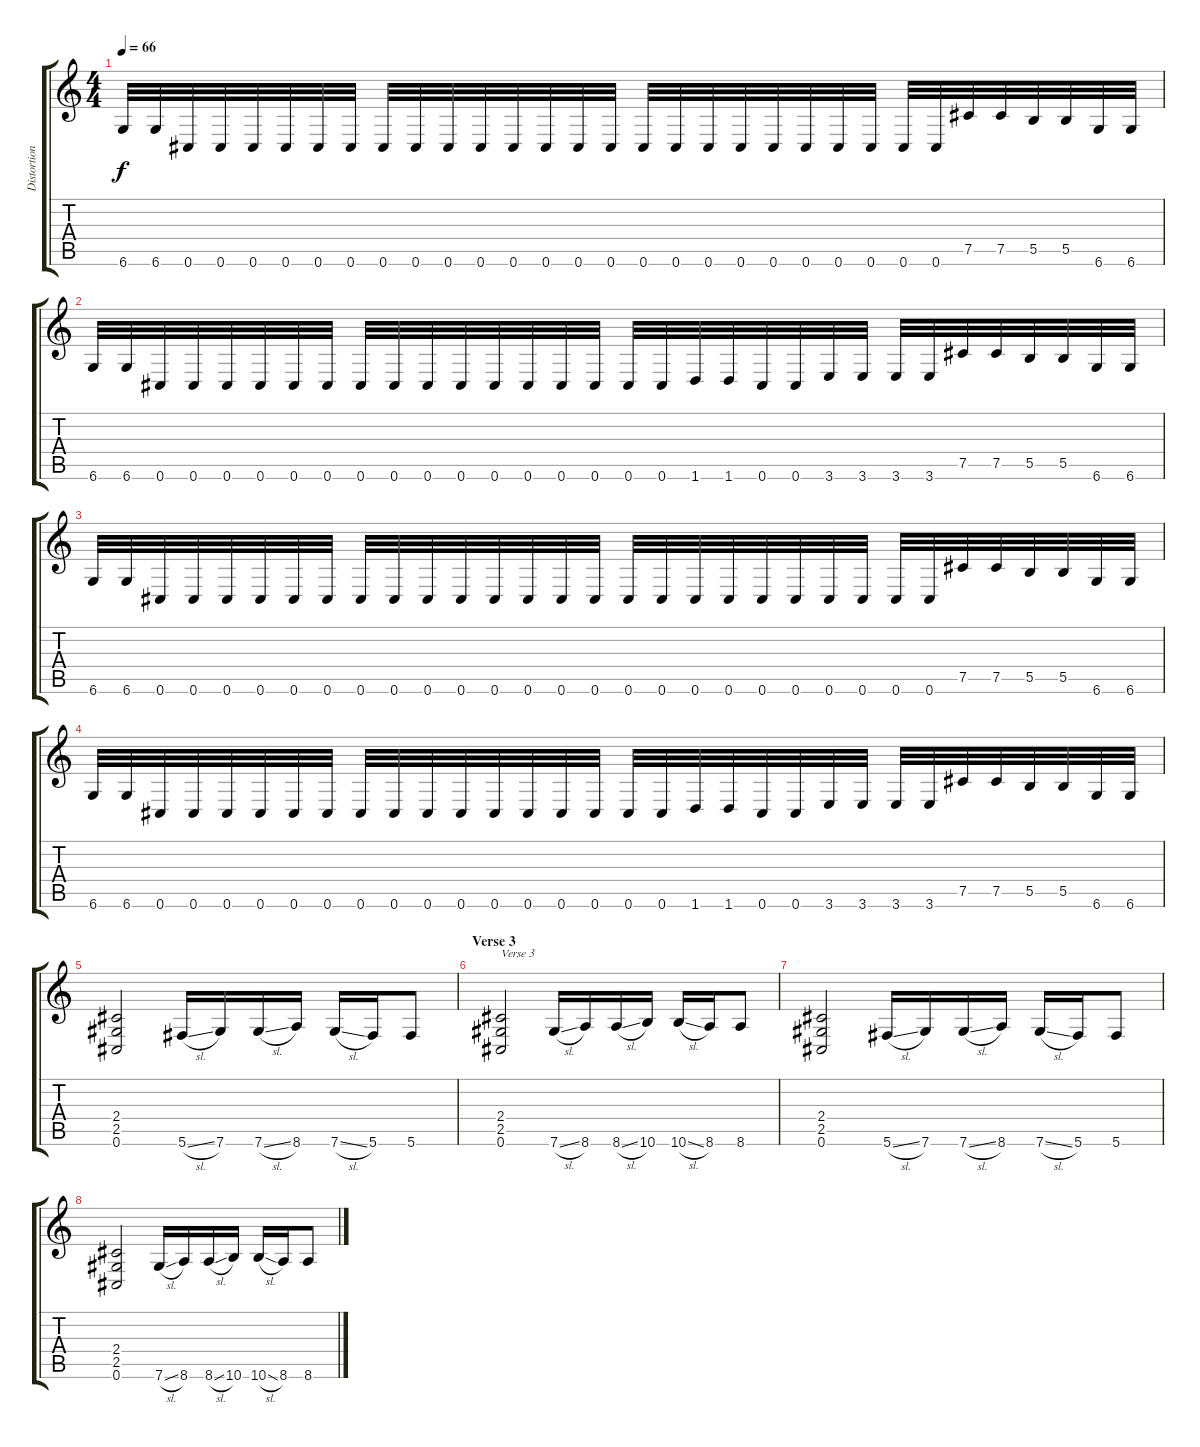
\track ("Distortion guitar 2" "Distortion") {instrument distortionguitar}
\staff {score tabs}
\tuning (Db4 Ab3 E3 B2 Gb2 Db2) {hide}
\ts (4 4)
\tempo 66
\clef g2
\ks c
6.6.32{dy f} 6.6.32 0.6.32 0.6.32 0.6.32 0.6.32 0.6.32 0.6.32 0.6.32 0.6.32 0.6.32 0.6.32 0.6.32 0.6.32 0.6.32 0.6.32 0.6.32 0.6.32 0.6.32 0.6.32 0.6.32 0.6.32 0.6.32 0.6.32 0.6.32 0.6.32 7.5.32 7.5.32 5.5.32 5.5.32 6.6.32 6.6.32 |
6.6.32 6.6.32 0.6.32 0.6.32 0.6.32 0.6.32 0.6.32 0.6.32 0.6.32 0.6.32 0.6.32 0.6.32 0.6.32 0.6.32 0.6.32 0.6.32 0.6.32 0.6.32 1.6.32 1.6.32 0.6.32 0.6.32 3.6.32 3.6.32 3.6.32 3.6.32 7.5.32 7.5.32 5.5.32 5.5.32 6.6.32 6.6.32 |
6.6.32 6.6.32 0.6.32 0.6.32 0.6.32 0.6.32 0.6.32 0.6.32 0.6.32 0.6.32 0.6.32 0.6.32 0.6.32 0.6.32 0.6.32 0.6.32 0.6.32 0.6.32 0.6.32 0.6.32 0.6.32 0.6.32 0.6.32 0.6.32 0.6.32 0.6.32 7.5.32 7.5.32 5.5.32 5.5.32 6.6.32 6.6.32 |
6.6.32 6.6.32 0.6.32 0.6.32 0.6.32 0.6.32 0.6.32 0.6.32 0.6.32 0.6.32 0.6.32 0.6.32 0.6.32 0.6.32 0.6.32 0.6.32 0.6.32 0.6.32 1.6.32 1.6.32 0.6.32 0.6.32 3.6.32 3.6.32 3.6.32 3.6.32 7.5.32 7.5.32 5.5.32 5.5.32 6.6.32 6.6.32 |
(2.4 2.5 0.6).2 5.6{sl}.16 7.6.16 7.6{sl}.16 8.6.16 7.6{sl}.16 5.6.16 5.6.8 |
\section ("" "Verse 3")
(2.4 2.5 0.6).2{txt "Verse 3"} 7.6{sl}.16 8.6.16 8.6{sl}.16 10.6.16 10.6{sl}.16 8.6.16 8.6.8 |
(2.4 2.5 0.6).2 5.6{sl}.16 7.6.16 7.6{sl}.16 8.6.16 7.6{sl}.16 5.6.16 5.6.8 |
(2.4 2.5 0.6).2 7.6{sl}.16 8.6.16 8.6{sl}.16 10.6.16 10.6{sl}.16 8.6.16 8.6.8
